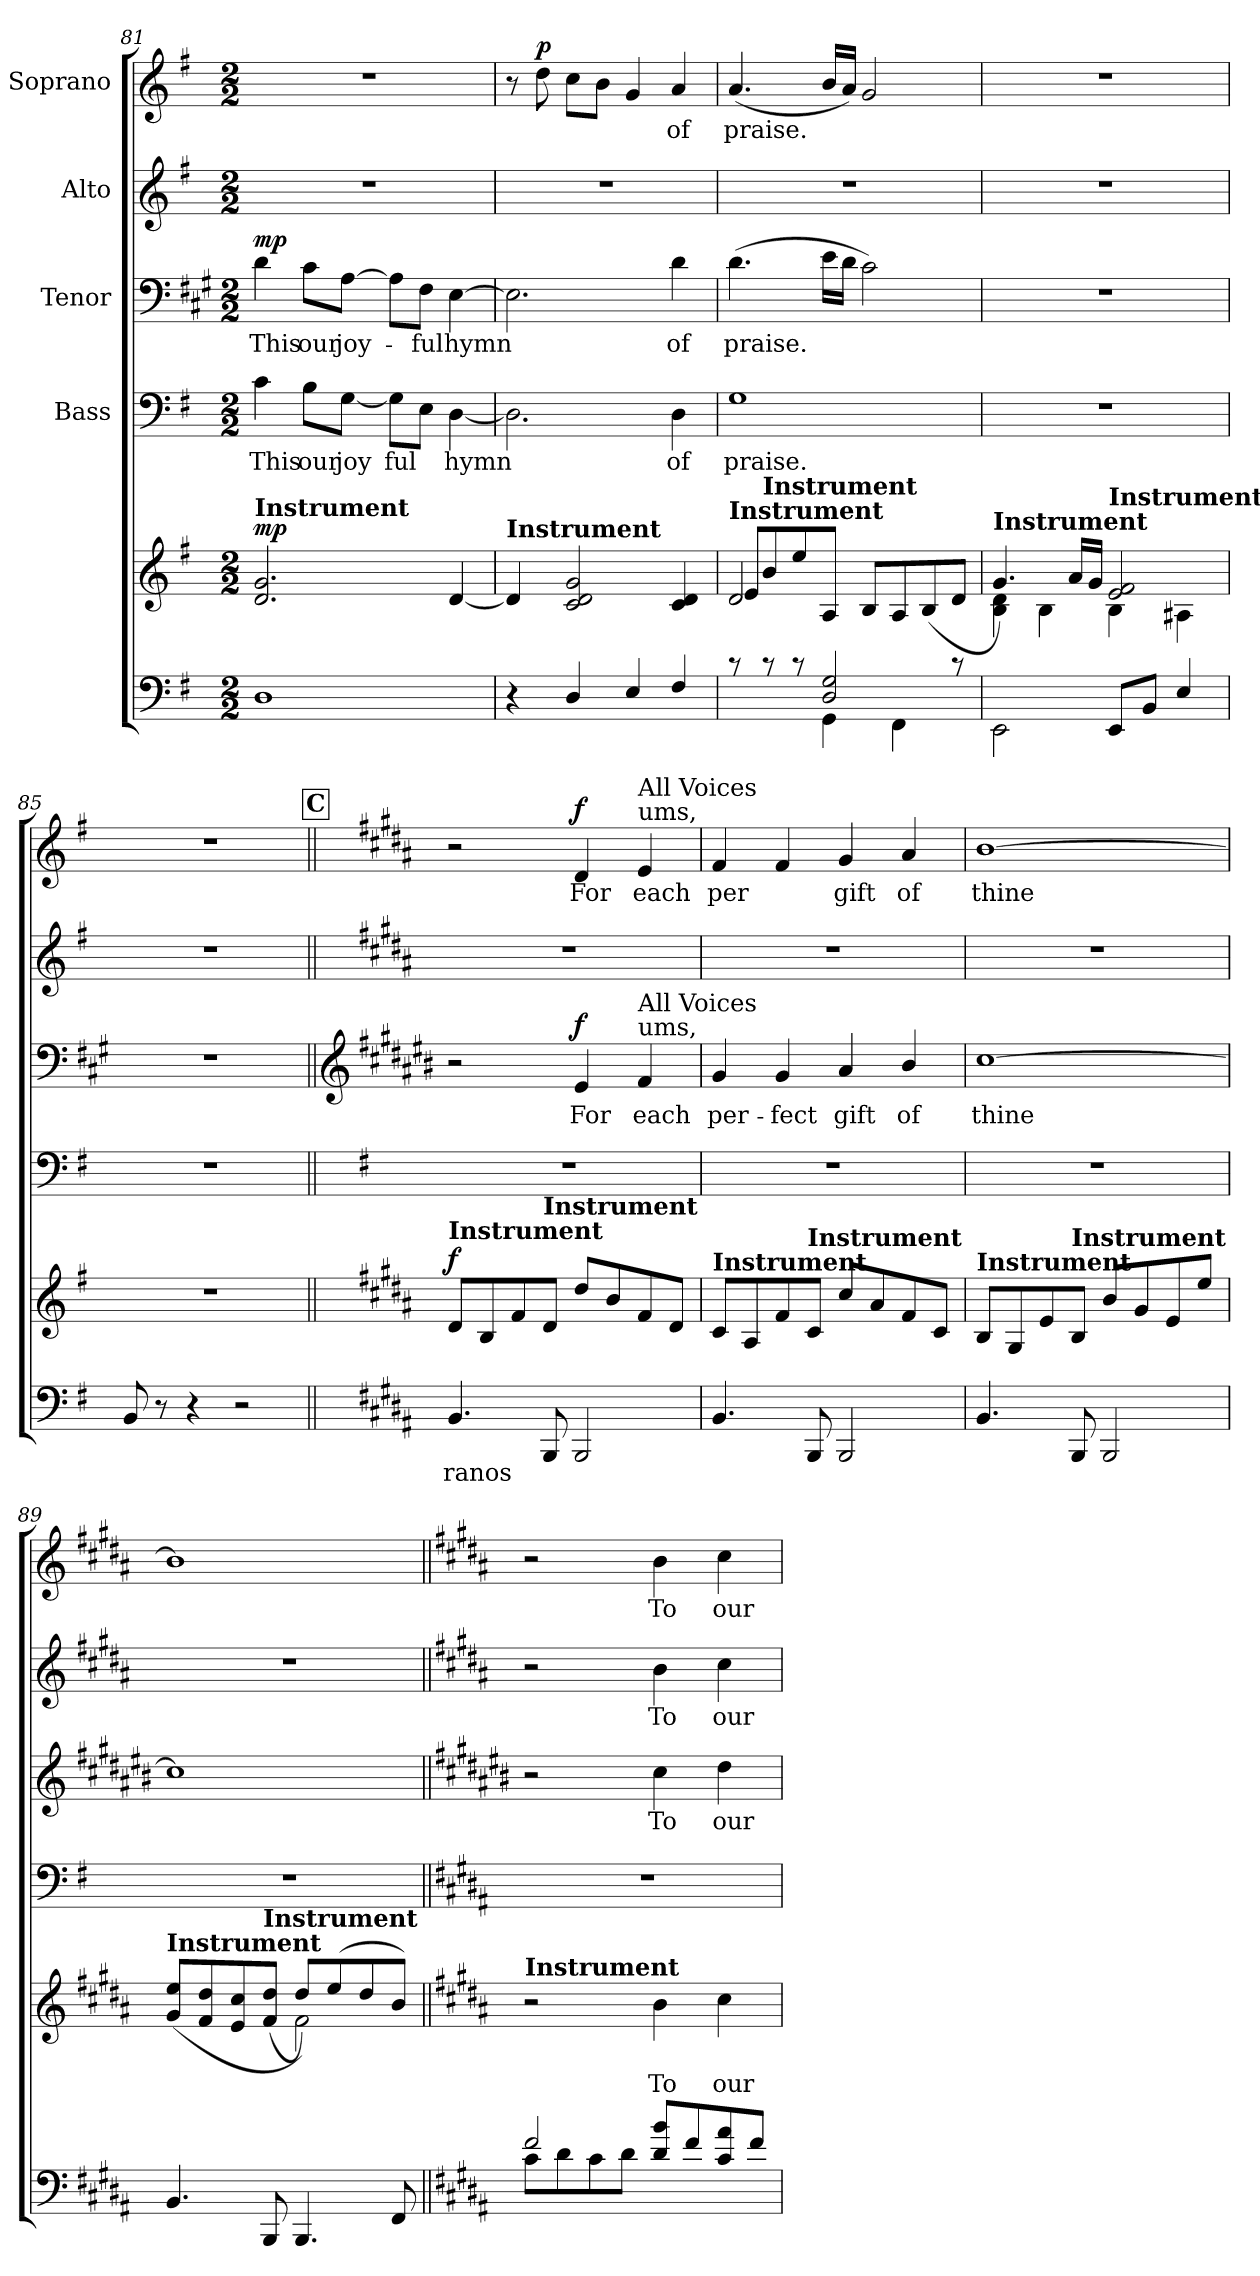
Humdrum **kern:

**kern	**text	**kern	**text	**dynam	**kern	**text	**kern	**text	**dynam	**kern	**text	**kern	**text	**dynam
*part5	*part5	*part5	*part5	*part5	*part4	*part4	*part3	*part3	*part3	*part2	*part2	*part1	*part1	*part1
*staff6	*staff6	*staff5	*staff5	*staff5/6	*staff4	*staff4	*staff3	*staff3	*staff3	*staff2	*staff2	*staff1	*staff1	*staff1
*	*	*	*	*	*I"Bass	*	*I"Tenor	*	*	*I"Alto	*	*I"Soprano	*	*
!!LO:PB:g=z
*clefF4	*	*clefG2	*	*	*clefF4	*	*clefF4	*	*	*clefG2	*	*clefG2	*	*
*	*	*	*	*	*	*	*ITrd1c2	*	*	*	*	*	*	*
*k[f#]	*	*k[f#]	*	*	*k[f#]	*	*k[f#]	*	*	*k[f#]	*	*k[f#]	*	*
*G:	*	*G:	*	*	*G:	*	*G:	*	*	*G:	*	*G:	*	*
*M2/2	*	*M2/2	*	*	*M2/2	*	*M2/2	*	*	*M2/2	*	*M2/2	*	*
=81	=81	=81	=81	=81	=81	=81	=81	=81	=81	=81	=81	=81	=81	=81
*	*	*	*	*	*^	*	*	*	*	*	*	*	*	*
!	!	!LO:TX:a:B:t=Instrument	!	!	!	!	!	!	!	!	!	!	!	!	!
!	!	!	!	!LO:DY:b	!	!	!	!	!	!LO:DY:a	!	!	!	!	!
1D	.	2.d/ 2.g/	.	mp	1ryy	4c\	This	4c\	This	mp	1r	.	1r	.	.
.	.	.	.	.	.	8B\L	our	8B\L	our	.	.	.	.	.	.
.	.	.	.	.	.	[8G\J	joy­	[8G\J	joy-	.	.	.	.	.	.
.	.	.	.	.	.	8G\L]	­ful­	8G\L]	.	.	.	.	.	.	.
.	.	.	.	.	.	8E\J	.	8E\J	-ful	.	.	.	.	.	.
.	.	[4d/	.	.	.	[4D\	hymn	[4D\	hymn	.	.	.	.	.	.
=82	=82	=82	=82	=82	=82	=82	=82	=82	=82	=82	=82	=82	=82	=82	=82
!	!	!LO:TX:a:B:t=Instrument	!	!	!	!	!	!	!	!	!	!	!	!	!
4r	.	4d/]	.	.	1ryy	2.D\]	.	2.D\]	.	.	1r	.	8r	.	.
!	!	!	!	!	!	!	!	!	!	!	!	!	!	!	!LO:DY:a
.	.	.	.	.	.	.	.	.	.	.	.	.	8dd\	.	p
4D/	.	2c/ 2d/ 2g/	.	.	.	.	.	.	.	.	.	.	8cc\L	.	.
.	.	.	.	.	.	.	.	.	.	.	.	.	8b\J	.	.
4E/	.	.	.	.	.	.	.	.	.	.	.	.	4g/	.	.
4F#/	.	4c/ 4d/	.	.	.	4D\	of	4c\	of	.	.	.	4a/	of	.
=83	=83	=83	=83	=83	=83	=83	=83	=83	=83	=83	=83	=83	=83	=83	=83
*^	*	*^	*	*	*	*	*	*	*	*	*	*	*	*	*
!	!	!	!LO:TX:a:B:t=Instrument	!	!	!	!	!	!	!	!	!	!	!	!	!	!
8rc	4.ryy	.	2d/	8e/L	.	.	1ryy	1G	praise.	(>4.c\	praise.	.	1r	.	(4.a/	praise.	.
!	!	!	!	!LO:TX:a:B:t=Instrument	!	!	!	!	!	!	!	!	!	!	!	!	!
8rc	.	.	.	8b/	.	.	.	.	.	.	.	.	.	.	.	.	.
8rc	.	.	.	8ee/	.	.	.	.	.	.	.	.	.	.	.	.	.
4GG\	2D/ 2G/	.	.	8A/J	.	.	.	.	.	16d\LL	.	.	.	.	16b/LL	.	.
.	.	.	.	.	.	.	.	.	.	16c\JJ	.	.	.	.	16a/JJ)	.	.
.	.	.	2ryy	8B/L	.	.	.	.	.	2B\)	.	.	.	.	2g/	.	.
4FF#\	.	.	.	8A/	.	.	.	.	.	.	.	.	.	.	.	.	.
.	.	.	.	(>8B/	.	.	.	.	.	.	.	.	.	.	.	.	.
8rc	8ryy	.	.	8d/J	.	.	.	.	.	.	.	.	.	.	.	.	.
*	*	*	*	*	*	*	*v	*v	*	*	*	*	*	*	*	*	*
!!LO:PB:g=z
=84	=84	=84	=84	=84	=84	=84	=84	=84	=84	=84	=84	=84	=84	=84	=84	=84
!	!	!	!LO:TX:a:B:t=Instrument	!	!	!	!	!	!	!	!	!	!	!	!	!
*v	*v	*	*	*	*	*	*	*	*	*	*	*	*	*	*	*
2EE\	.	4B\ 4d\	4.g/)	.	.	1r	.	1r	.	.	1r	.	1r	.	.
.	.	4B\	.	.	.	.	.	.	.	.	.	.	.	.	.
.	.	.	16a/LL	.	.	.	.	.	.	.	.	.	.	.	.
.	.	.	16g/JJ	.	.	.	.	.	.	.	.	.	.	.	.
!	!	!LO:TX:a:B:t=Instrument	!	!	!	!	!	!	!	!	!	!	!	!	!
8EE/L	.	2e/ 2f#/	4B\	.	.	.	.	.	.	.	.	.	.	.	.
8BB/J	.	.	.	.	.	.	.	.	.	.	.	.	.	.	.
4E/	.	.	4A#X\	.	.	.	.	.	.	.	.	.	.	.	.
*	*	*v	*v	*	*	*	*	*	*	*	*	*	*	*	*
=85	=85	=85	=85	=85	=85	=85	=85	=85	=85	=85	=85	=85	=85	=85
8BB/	.	1r	.	.	1r	.	1r	.	.	1r	.	1r	.	.
8r	.	.	.	.	.	.	.	.	.	.	.	.	.	.
4r	.	.	.	.	.	.	.	.	.	.	.	.	.	.
2r	.	.	.	.	.	.	.	.	.	.	.	.	.	.
!!LO:PB:g=z
!!LO:REH:place=s1:a:B:fs=12:t=C
=86||	=86||	=86||	=86||	=86||	=86||	=86||	=86||	=86||	=86||	=86||	=86||	=86||	=86||	=86||
*	*	*	*	*	*	*	*clefG2	*	*	*	*	*	*	*
*k[f#c#g#d#a#]	*	*k[f#c#g#d#a#]	*	*	*	*	*k[f#c#g#d#a#]	*	*	*k[f#c#g#d#a#]	*	*k[f#c#g#d#a#]	*	*
*B:	*	*B:	*	*	*	*	*B:	*	*	*B:	*	*B:	*	*
!	!	!LO:TX:a:B:t=Instrument	!	!	!	!	!	!	!	!	!	!	!	!
!	!	!	!	!LO:DY:b	!	!	!	!	!	!	!	!	!	!
4.BB/	ranos	8d#/L	.	f	1r	.	2r	.	.	1r	.	2r	.	.
.	.	8B/	.	.	.	.	.	.	.	.	.	.	.	.
.	.	8f#/	.	.	.	.	.	.	.	.	.	.	.	.
!	!	!LO:TX:a:B:t=Instrument	!	!	!	!	!	!	!	!	!	!	!	!
8BBB/	.	8d#/J	.	.	.	.	.	.	.	.	.	.	.	.
!	!	!	!	!	!	!	!	!	!LO:DY:a	!	!	!	!	!LO:DY:a
2BBB/	.	8dd#/L	.	.	.	.	4d#/	For	f	.	.	4d#/	For	f
.	.	8b/	.	.	.	.	.	.	.	.	.	.	.	.
!	!	!	!	!	!	!	!	!	!	!	!	!LO:TX:a:t=ums,	!	!
!	!	!	!	!	!	!	!	!	!	!	!	!LO:TX:a:t=All Voices	!	!
!	!	!	!	!	!	!	!LO:TX:a:t=ums,	!	!	!	!	!	!	!
!	!	!	!	!	!	!	!LO:TX:a:t=All Voices	!	!	!	!	!	!	!
.	.	8f#/	.	.	.	.	4e/	each	.	.	.	4e/	each	.
.	.	8d#/J	.	.	.	.	.	.	.	.	.	.	.	.
=87	=87	=87	=87	=87	=87	=87	=87	=87	=87	=87	=87	=87	=87	=87
!	!	!LO:TX:a:B:t=Instrument	!	!	!	!	!	!	!	!	!	!	!	!
4.BB/	.	8c#/L	.	.	1r	.	4f#/	per­-	.	1r	.	4f#/	per­	.
.	.	8A#/	.	.	.	.	.	.	.	.	.	.	.	.
.	.	8f#/	.	.	.	.	4f#/	-fect	.	.	.	4f#/	.	.
!	!	!LO:TX:a:B:t=Instrument	!	!	!	!	!	!	!	!	!	!	!	!
8BBB/	.	8c#/J	.	.	.	.	.	.	.	.	.	.	.	.
2BBB/	.	8cc#/L	.	.	.	.	4g#/	gift	.	.	.	4g#/	gift	.
.	.	8a#/	.	.	.	.	.	.	.	.	.	.	.	.
.	.	8f#/	.	.	.	.	4a#/	of	.	.	.	4a#/	of	.
.	.	8c#/J	.	.	.	.	.	.	.	.	.	.	.	.
=88	=88	=88	=88	=88	=88	=88	=88	=88	=88	=88	=88	=88	=88	=88
!	!	!LO:TX:a:B:t=Instrument	!	!	!	!	!	!	!	!	!	!	!	!
4.BB/	.	8B/L	.	.	1r	.	[1b	thine	.	1r	.	[1b	thine	.
.	.	8G#/	.	.	.	.	.	.	.	.	.	.	.	.
.	.	8e/	.	.	.	.	.	.	.	.	.	.	.	.
!	!	!LO:TX:a:B:t=Instrument	!	!	!	!	!	!	!	!	!	!	!	!
8BBB/	.	8B/J	.	.	.	.	.	.	.	.	.	.	.	.
2BBB/	.	8b/L	.	.	.	.	.	.	.	.	.	.	.	.
.	.	8g#/	.	.	.	.	.	.	.	.	.	.	.	.
.	.	8e/	.	.	.	.	.	.	.	.	.	.	.	.
.	.	8ee/J	.	.	.	.	.	.	.	.	.	.	.	.
!!LO:PB:g=z
=89	=89	=89	=89	=89	=89	=89	=89	=89	=89	=89	=89	=89	=89	=89
*	*	*^	*	*	*	*	*	*	*	*	*	*	*	*
!	!	!LO:TX:a:B:t=Instrument	!	!	!	!	!	!	!	!	!	!	!	!	!
4.BB/	.	(>8g#/ 8ee/L	2ryy	.	.	1r	.	1b]	.	.	1r	.	1b]	.	.
.	.	8f#/ 8dd#/	.	.	.	.	.	.	.	.	.	.	.	.	.
.	.	8e/ 8cc#/	.	.	.	.	.	.	.	.	.	.	.	.	.
!	!	!LO:TX:a:B:t=Instrument	!	!	!	!	!	!	!	!	!	!	!	!	!
8BBB/	.	(>8f#/ 8dd#/J	.	.	.	.	.	.	.	.	.	.	.	.	.
4.BBB/	.	8dd#/L))	2f#\	.	.	.	.	.	.	.	.	.	.	.	.
.	.	(>8ee/	.	.	.	.	.	.	.	.	.	.	.	.	.
.	.	8dd#/	.	.	.	.	.	.	.	.	.	.	.	.	.
8FF#/	.	8b/J)	.	.	.	.	.	.	.	.	.	.	.	.	.
*	*	*v	*v	*	*	*	*	*	*	*	*	*	*	*	*
!!LO:PB:g=z
=90||	=90||	=90||	=90||	=90||	=90||	=90||	=90||	=90||	=90||	=90||	=90||	=90||	=90||	=90||
*	*	*	*	*	*k[f#c#g#d#a#]	*	*	*	*	*	*	*	*	*
*	*	*	*	*	*B:	*	*	*	*	*	*	*	*	*
*^	*	*	*	*	*	*	*	*	*	*	*	*	*	*
!	!	!	!LO:TX:a:B:t=Instrument	!	!	!	!	!	!	!	!	!	!	!	!
8c#\L	2f#/	.	2r	.	.	1r	.	2r	.	.	2r	.	2r	.	.
8d#\	.	.	.	.	.	.	.	.	.	.	.	.	.	.	.
8c#\	.	.	.	.	.	.	.	.	.	.	.	.	.	.	.
8d#\J	.	.	.	.	.	.	.	.	.	.	.	.	.	.	.
8d#/ 8b/L	2ryy	.	4b\	To	.	.	.	4b\	To	.	4b\	To	4b\	To	.
8f#/	.	.	.	.	.	.	.	.	.	.	.	.	.	.	.
8c#/ 8a#/	.	.	4cc#\	our	.	.	.	4cc#\	our	.	4cc#\	our	4cc#\	our	.
8f#/J	.	.	.	.	.	.	.	.	.	.	.	.	.	.	.
*v	*v	*	*	*	*	*	*	*	*	*	*	*	*	*	*
=	=	=	=	=	=	=	=	=	=	=	=	=	=	=
*-	*-	*-	*-	*-	*-	*-	*-	*-	*-	*-	*-	*-	*-	*-
